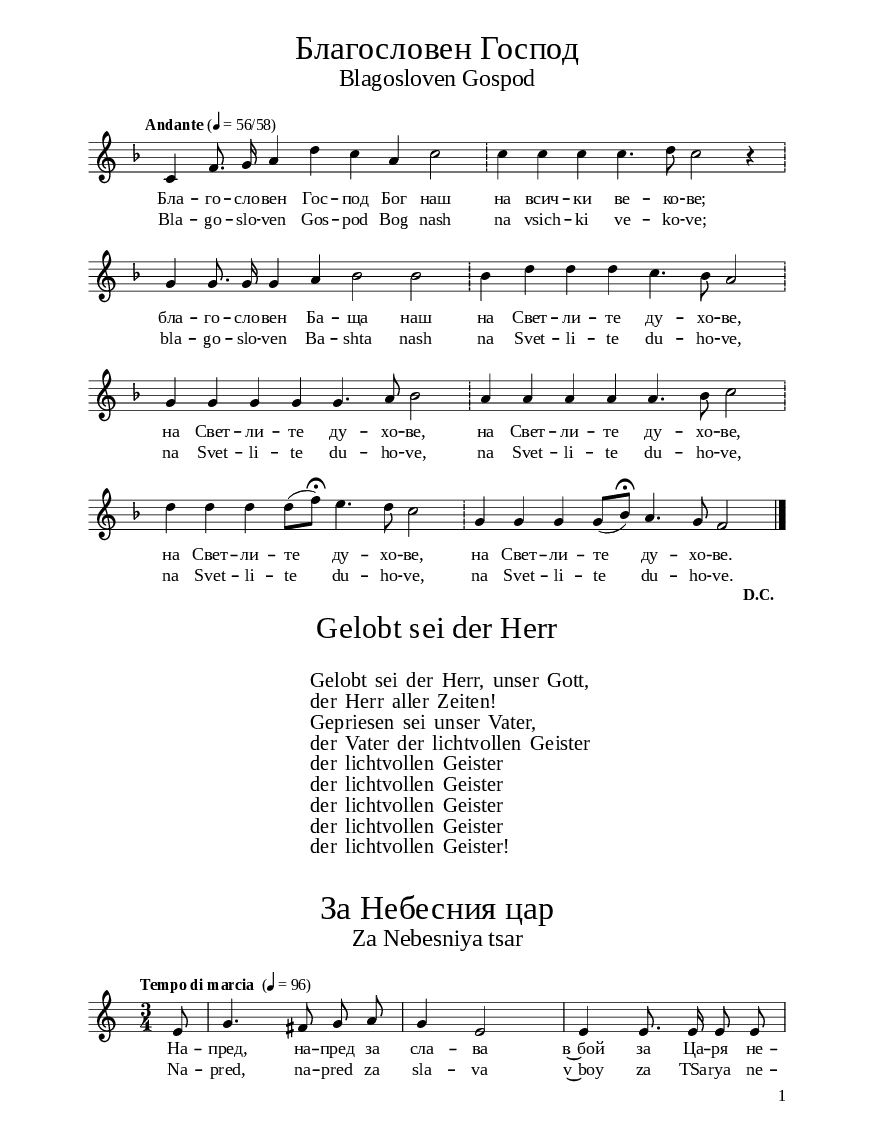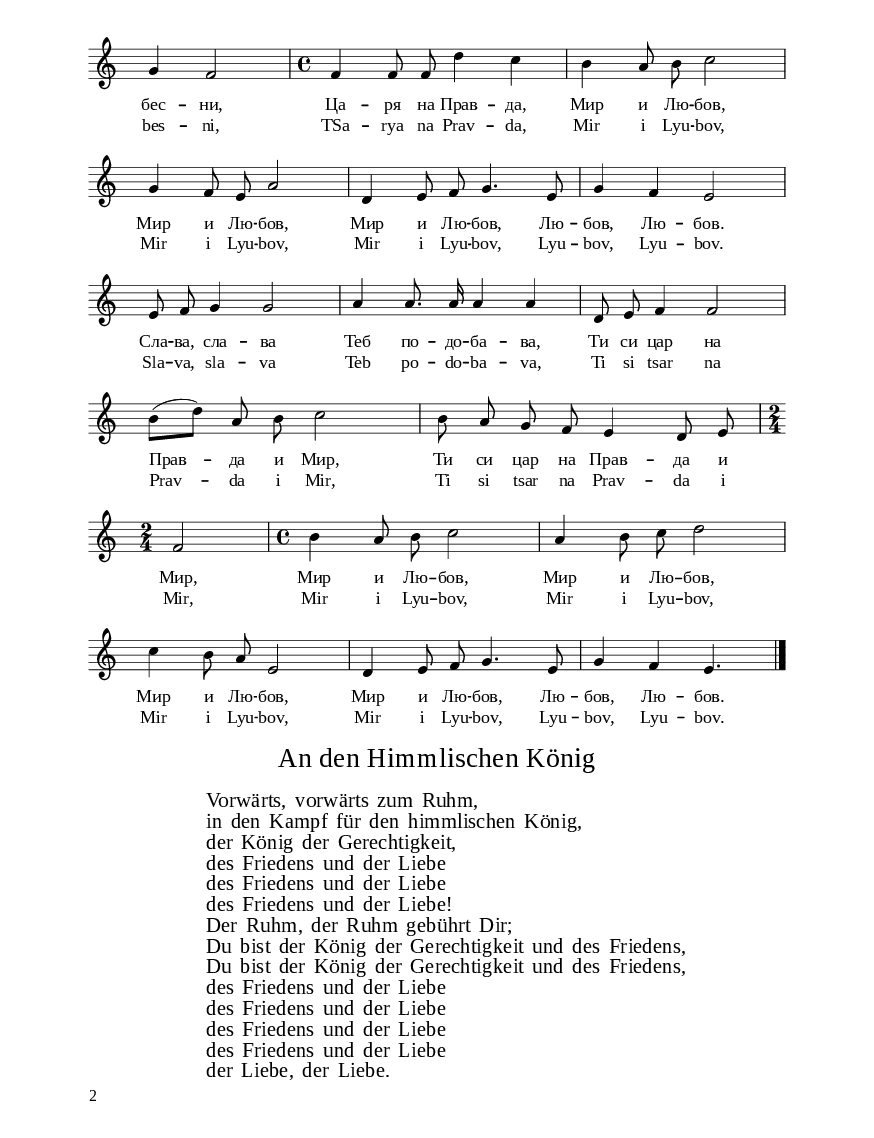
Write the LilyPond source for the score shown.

\version "2.24.0"

% include paper part and global functions
\include "include/globals.ily"

\bookpart {
  \include "include/bookpart-paper.ily"
  \score {
    \include "include/score-layout.ily"

    \new Voice \absolute {
      \clef treble
      \omit Score.TimeSignature
      \cadenzaOn % allows custom bar lines
      \key f \major
      \tempoFunc "Andante" 4 "56/58"
      \autoBeamOff
      \autoBeamOff

      c'4 f'8. g'16 a'4 d'' c'' a' c''2 | \bar "!" c''4 c'' c'' c''4. d''8 c''2 r4 | \bar "!" \break
      g'4 g'8. g'16 g'4 a' bes'2 bes' | \bar "!" bes'4 d'' d'' d'' c''4. bes'8 a'2 | \bar "!" \break
      g'4 g' g' g' g'4. a'8 bes'2 | \bar "!" a'4 a' a' a' a'4. bes'8 c''2 | \bar "!" \break
      d''4 d'' d'' d''8 ([f'']) \fermata e''4. d''8 c''2 | \bar "!" g'4 g' g' g'8 ([ bes' ]) \fermata a'4. g'8 f'2 | \bar "|."
    }
    \addlyrics {
      Бла -- го --
      сло -- вен Гос -- под Бог наш на всич -- ки ве
      -- ко -- ве; бла -- го -- сло -- вен Ба -- ща наш
      на Свет -- ли -- те ду -- хо -- ве, на Свет --
      ли -- те ду -- хо -- ве, на Свет -- ли -- те ду
      -- хо -- ве, на Свет -- ли -- те ду -- хо -- ве,
      на Свет -- ли -- те ду -- хо -- ве.}
      \addlyrics {
        Bla -- go --
        slo -- ven Gos -- pod Bog nash na vsich -- ki ve
        -- ko -- ve; bla -- go -- slo -- ven Ba -- shta nash
        na Svet -- li -- te du -- ho -- ve, na Svet --
        li -- te du -- ho -- ve, na Svet -- li -- te du
        -- ho -- ve, na Svet -- li -- te du -- ho -- ve,
        na Svet -- li -- te du -- ho -- ve.
      }

      \header {
        title = \titleFunc "Благословен Господ" "Blagosloven Gospod"
      }

      \midi{}

    } % score

    \markup \dc-one "D.C."

    % include foreign translation(s) of the song
    \version "2.20.0"

\markup \fill-line { \fontsize #6 "Gelobt sei der Herr" }
\markup \null
\markup \null
\markup \fontsize #+2.5 {
    \hspace #20
    \override #'(baseline-skip . 2)
    \column {
     \line { "   " }
       
\line { " "Gelobt sei der Herr, unser Gott,}

\line { " "der Herr aller Zeiten!}

\line { " "Gepriesen sei unser Vater,}

\line { " "der Vater der lichtvollen Geister}

\line { " "der lichtvollen Geister}

\line { " "der lichtvollen Geister}

\line { " "der lichtvollen Geister}

\line { " "der lichtvollen Geister}

\line { " "der lichtvollen Geister!}
                 
  }
}

    \markup \empty-two
     \include "include/bookpart-paper.ily"
  \score {
    \include "include/score-layout.ily"

    \new Voice \absolute  {
      \clef treble
      \key c \major
      \time 3/4
      \tempoFunc "Tempo di marcia " 4 "96"
      \autoBeamOff
      \partial 8


      e'8 | g'4. fis'8 g' a ' | g'4 e'2 | e'4 e'8. e'16 e'8 e' | \break

      g'4 f'2 | \time 4/4  f'4 f'8 f' d''4 c'' | b'4 a'8 b' c''2 \break |

      g'4 f'8 e' a'2 | d'4 e'8 f' g'4. e'8 | g'4 f' e'2 \break |

      e'8 f' g'4 g'2 | a'4 a'8. a'16 a'4 a' | d'8 e' f'4 f'2 \break |

      b'8 ([ d'' ]) a' b' c''2 | b'8 a' g' f' e'4 d'8 e' \break |

      \time 2/4  f'2 |  \time 4/4  b'4 a'8 b' c''2 |  a'4 b'8 c'' d''2 \break |

      c''4 b'8 a' e'2 | d'4 e'8 f' g'4. e'8 |  g'4 f' e'4. \bar "|."
    }

    \addlyrics {
      На -- пред,
      на -- пред за сла -- ва в~бой за Ца -- ря не --
      бес -- ни, Ца -- ря на Прав -- да, Мир и Лю --
      бов, Мир и Лю -- бов, Мир и Лю -- бов, Лю --
      бов, Лю -- бов. Сла -- ва, сла -- ва Теб по --
      до -- ба -- ва, Ти си цар на Прав -- да и Мир,
      Ти си цар на Прав -- да и Мир, Мир и Лю --
      бов, Мир и Лю -- бов, Мир и Лю -- бов, Мир и
      Лю -- бов, Лю -- бов, Лю -- бов.}
      \addlyrics {
        Na -- pred,
        na -- pred za sla -- va v~boy za TSa -- rya ne --
        bes -- ni, TSa -- rya na Prav -- da, Mir i Lyu --
        bov, Mir i Lyu -- bov, Mir i Lyu -- bov, Lyu --
        bov, Lyu -- bov. Sla -- va, sla -- va Teb po --
        do -- ba -- va, Ti si tsar na Prav -- da i Mir,
        Ti si tsar na Prav -- da i Mir, Mir i Lyu --
        bov, Mir i Lyu -- bov, Mir i Lyu -- bov, Mir i
        Lyu -- bov, Lyu -- bov, Lyu -- bov.}

        \header {
          title = \titleFunc "За Небесния цар" "Za Nebesniya tsar"
        }

        \midi{}

      } % score

       \version "2.22.1"

\markup \fill-line { \fontsize #deTitleFontSize "An den Himmlischen König" }
\markup \null
\markup \null
\markup \fontsize #deCoupletFontSize {
  \hspace #10
  \override #`(baseline-skip . ,deCoupletBaselineSkip)

  \column {

    \line { " "Vorwärts, vorwärts zum Ruhm,}

    \line { " "in den Kampf für den himmlischen König, }

    \line { " "der König der Gerechtigkeit,}

    \line { " "des Friedens und der Liebe}

    \line { " "des Friedens und der Liebe}

    \line { " "des Friedens und der Liebe!}

    \line { " "Der Ruhm, der Ruhm gebührt Dir;}

    \line { " "Du bist der König der Gerechtigkeit und des Friedens,}

    \line { " "Du bist der König der Gerechtigkeit und des Friedens,}

    \line { " "des Friedens und der Liebe}

    \line { " "des Friedens und der Liebe}

    \line { " "des Friedens und der Liebe}

    \line { " "des Friedens und der Liebe}

    \line { " "der Liebe, der Liebe.}

  }
}


  } % bookpart
